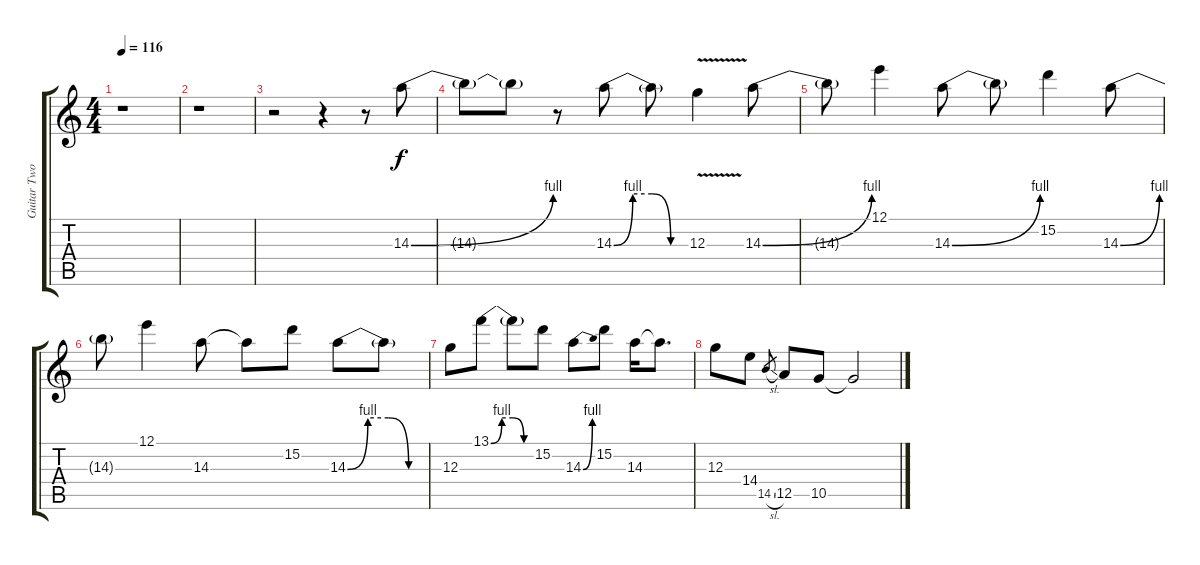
\track ("Guitar Two" "Guitar Two") {instrument distortionguitar}
\staff {score tabs}
\tuning (E4 B3 G3 D3 A2 E2) {hide}
\ts (4 4)
\tempo 116
\clef g2
\ks c
r.1{dy f} |
r.1 |
r.2 r.4 r.8 14.3{be (bend 0 0 60 4)}.8 |
14.3{t}.8 14.3{t}.8 r.8 14.3{be (custom 0 0 15 4 30 4 45 0 60 0)}.8 14.3{t}.8 12.3{v}.4 14.3{be (bend 0 0 60 4)}.8 |
14.3{t}.8 12.1.4 14.3{be (bend 0 0 60 4)}.8 14.3{t}.8 15.2.4 14.3{be (bend 0 0 60 4)}.8 |
14.3{t}.8 12.1.4 14.3.8 14.3{t}.8 15.2.8 14.3{be (custom 0 0 15 4 30 4 45 0 60 0)}.8 14.3{t}.8 |
12.3.8 13.1{be (custom 0 0 15 4 30 4 45 0 60 0)}.8 13.1{t}.8 15.2.8 14.3{be (bend 0 0 60 4)}.8 15.2.8 14.3.16 14.3{t}.8{d} |
12.3.8 14.4.8 14.5{sl}.8{gr} 12.5.8 10.5.8 10.5{t}.2
